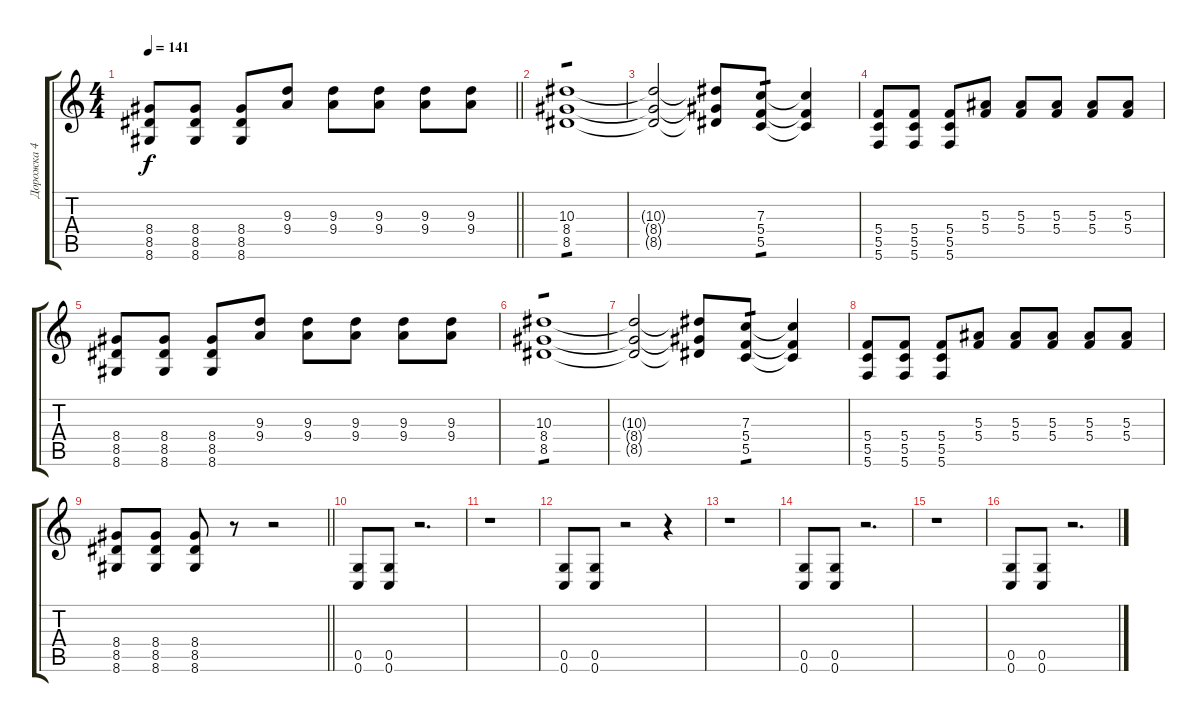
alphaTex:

\track ("Дорожка 4" "Дорожка 4") {instrument distortionguitar}
\staff {score tabs}
\tuning (D4 A3 F3 C3 G2 C2) {hide}
\ts (4 4)
\tempo 141
\clef g2
\barLineRight lightlight
\ks c
(8.4 8.5 8.6).8{dy f} (8.4 8.5 8.6).8 (8.4 8.5 8.6).8 (9.3 9.4).8 (9.3 9.4).8 (9.3 9.4).8 (9.3 9.4).8 (9.3 9.4).8 |
(10.3 8.4 8.5).1{tp 1} |
(10.3{t} 8.4{t} 8.5{t}).2 (10.3{t} 8.4{t} 8.5{t}).8 (7.3 5.4 5.5).8{tp 1} (7.3{t} 5.4{t} 5.5{t}).4 |
(5.4 5.5 5.6).8 (5.4 5.5 5.6).8 (5.4 5.5 5.6).8 (5.3 5.4).8 (5.3 5.4).8 (5.3 5.4).8 (5.3 5.4).8 (5.3 5.4).8 |
(8.4 8.5 8.6).8 (8.4 8.5 8.6).8 (8.4 8.5 8.6).8 (9.3 9.4).8 (9.3 9.4).8 (9.3 9.4).8 (9.3 9.4).8 (9.3 9.4).8 |
(10.3 8.4 8.5).1{tp 1} |
(10.3{t} 8.4{t} 8.5{t}).2 (10.3{t} 8.4{t} 8.5{t}).8 (7.3 5.4 5.5).8{tp 1} (7.3{t} 5.4{t} 5.5{t}).4 |
(5.4 5.5 5.6).8 (5.4 5.5 5.6).8 (5.4 5.5 5.6).8 (5.3 5.4).8 (5.3 5.4).8 (5.3 5.4).8 (5.3 5.4).8 (5.3 5.4).8 |
\barLineRight lightlight
(8.4 8.5 8.6).8 (8.4 8.5 8.6).8 (8.4 8.5 8.6).8 r.8 r.2 |
(0.5 0.6).8 (0.5 0.6).8 r.2{d} |
r.1 |
(0.5 0.6).8 (0.5 0.6).8 r.2 r.4 |
r.1 |
(0.5 0.6).8 (0.5 0.6).8 r.2{d} |
r.1 |
(0.5 0.6).8 (0.5 0.6).8 r.2{d}
